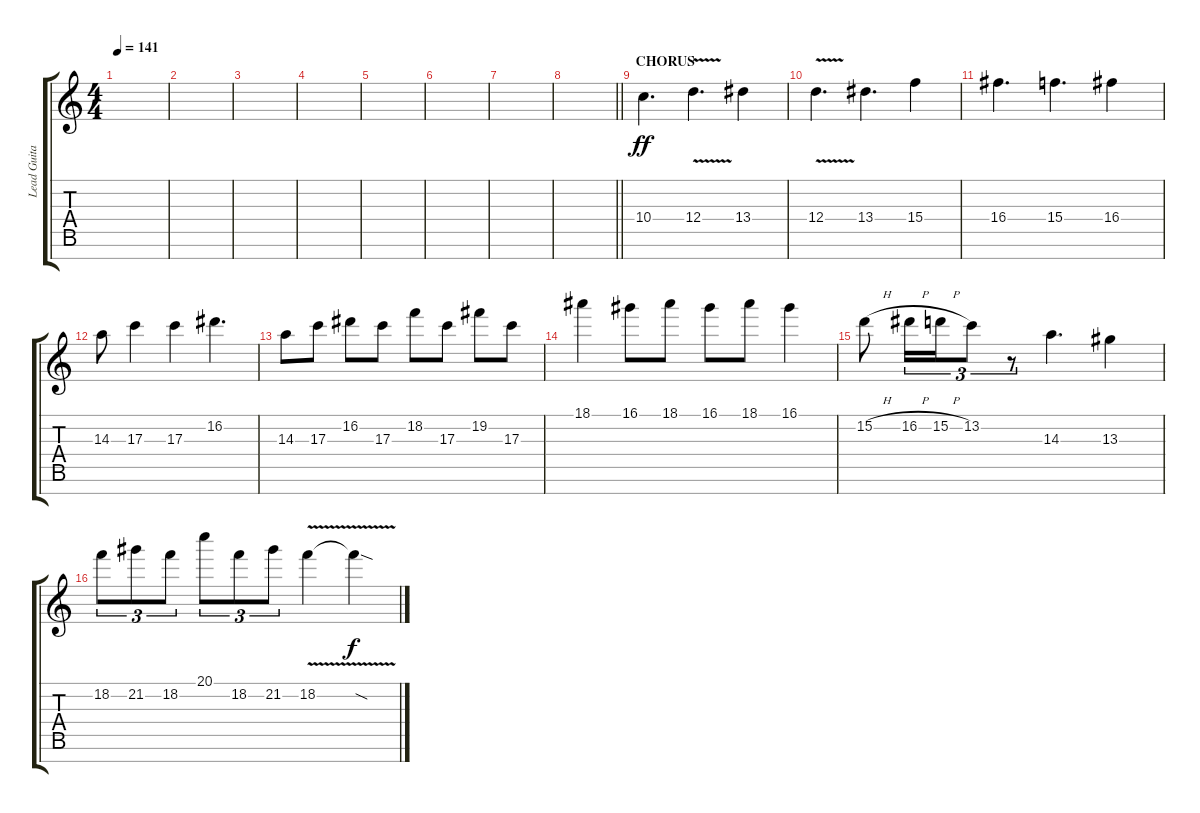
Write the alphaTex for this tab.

\track ("Lead Guitar" "Lead Guita") {instrument distortionguitar}
\staff {score tabs}
\tuning (E4 B3 G3 D3 A2 E2 B1) {hide}
\ts (4 4)
\tempo 141
\clef g2
\ks c
|
|
|
|
|
|
|
\barLineRight lightlight
|
\section ("" "CHORUS")
10.4.4{d dy ff} 12.4{v}.4{d} 13.4.4 |
12.4{v}.4{d} 13.4.4{d} 15.4.4 |
16.4.4{d} 15.4.4{d} 16.4.4 |
14.3.8 17.3.4 17.3.4 16.2.4{d} |
14.3.8 17.3.8 16.2.8 17.3.8 18.2.8 17.3.8 19.2.8 17.3.8 |
18.1.4 16.1.8 18.1.8 16.1.8 18.1.8 16.1.4 |
15.2{h}.8 16.2{h}.16{tu (3 2)} 15.2{h}.16{tu (3 2)} 13.2.8{tu (3 2)} r.8{tu (3 2)} 14.3.4{d} 13.3.4 |
18.2.8{tu (3 2)} 21.2.8{tu (3 2)} 18.2.8{tu (3 2)} 20.1.8{tu (3 2)} 18.2.8{tu (3 2)} 21.2.8{tu (3 2)} 18.2{v}.4 18.2{sod t}.4{dy f}
